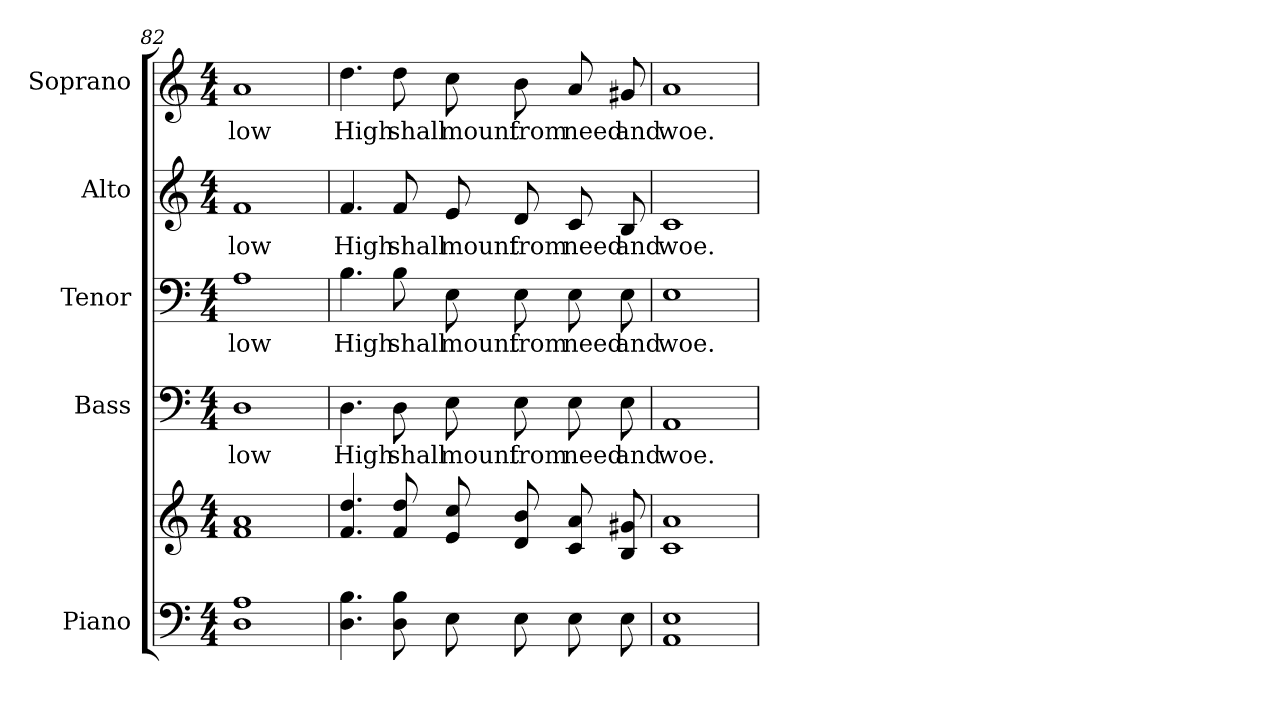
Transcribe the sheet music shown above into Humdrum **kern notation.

**kern	**kern	**kern	**text	**kern	**text	**kern	**text	**kern	**text
*part5	*part5	*part4	*part4	*part3	*part3	*part2	*part2	*part1	*part1
*staff6	*staff5	*staff4	*staff4	*staff3	*staff3	*staff2	*staff2	*staff1	*staff1
*I"Piano	*	*I"Bass	*	*I"Tenor	*	*I"Alto	*	*I"Soprano	*
*I'Pno.	*	*I'B.	*	*I'T.	*	*I'A.	*	*I'S.	*
*clefF4	*clefG2	*clefF4	*	*clefF4	*	*clefG2	*	*clefG2	*
*k[]	*k[]	*k[]	*	*k[]	*	*k[]	*	*k[]	*
*C:	*C:	*C:	*	*C:	*	*C:	*	*C:	*
*M4/4	*M4/4	*M4/4	*	*M4/4	*	*M4/4	*	*M4/4	*
=82	=82	=82	=82	=82	=82	=82	=82	=82	=82
!	!	!	!LO:LY:b:color=#000000	!	!	!	!	!	!
!	!	!	!	!	!LO:LY:b:color=#000000	!	!	!	!
!	!	!	!	!	!	!	!LO:LY:b:color=#000000	!	!
!	!	!	!	!	!	!	!	!	!LO:LY:b:color=#000000
1Di 1Ai	1fi 1ai	1Di	low	1Ai	low	1fi	low	1ai	low
!!LO:LB:g=z
=83	=83	=83	=83	=83	=83	=83	=83	=83	=83
!	!	!	!LO:LY:b:color=#000000	!	!	!	!	!	!
!	!	!	!	!	!LO:LY:b:color=#000000	!	!	!	!
!	!	!	!	!	!	!	!LO:LY:b:color=#000000	!	!
!	!	!	!	!	!	!	!	!	!LO:LY:b:color=#000000
4.Di\ 4.Bi	4.fi/ 4.ddi	4.Di\	High	4.Bi\	High	4.fi/	High	4.ddi\	High
!	!	!	!LO:LY:b:color=#000000	!	!	!	!	!	!
!	!	!	!	!	!LO:LY:b:color=#000000	!	!	!	!
!	!	!	!	!	!	!	!LO:LY:b:color=#000000	!	!
!	!	!	!	!	!	!	!	!	!LO:LY:b:color=#000000
8Di\ 8Bi	8fi/ 8ddi	8Di\	shall	8Bi\	shall	8fi/	shall	8ddi\	shall
!	!	!	!LO:LY:b:color=#000000	!	!	!	!	!	!
!	!	!	!	!	!LO:LY:b:color=#000000	!	!	!	!
!	!	!	!	!	!	!	!LO:LY:b:color=#000000	!	!
!	!	!	!	!	!	!	!	!	!LO:LY:b:color=#000000
8Ei\	8ei/ 8cci	8Ei\	mount	8Ei\	mount	8ei/	mount	8cci\	mount
!	!	!	!LO:LY:b:color=#000000	!	!	!	!	!	!
!	!	!	!	!	!LO:LY:b:color=#000000	!	!	!	!
!	!	!	!	!	!	!	!LO:LY:b:color=#000000	!	!
!	!	!	!	!	!	!	!	!	!LO:LY:b:color=#000000
8Ei\	8di/ 8bi	8Ei\	from	8Ei\	from	8di/	from	8bi\	from
!	!	!	!LO:LY:b:color=#000000	!	!	!	!	!	!
!	!	!	!	!	!LO:LY:b:color=#000000	!	!	!	!
!	!	!	!	!	!	!	!LO:LY:b:color=#000000	!	!
!	!	!	!	!	!	!	!	!	!LO:LY:b:color=#000000
8Ei\	8ci/ 8ai	8Ei\	need	8Ei\	need	8ci/	need	8ai/	need
!	!	!	!LO:LY:b:color=#000000	!	!	!	!	!	!
!	!	!	!	!	!LO:LY:b:color=#000000	!	!	!	!
!	!	!	!	!	!	!	!LO:LY:b:color=#000000	!	!
!	!	!	!	!	!	!	!	!	!LO:LY:b:color=#000000
8Ei\	8Bi/ 8g#Xi	8Ei\	and	8Ei\	and	8Bi/	and	8g#Xi/	and
=84	=84	=84	=84	=84	=84	=84	=84	=84	=84
!	!	!	!LO:LY:b:color=#000000	!	!	!	!	!	!
!	!	!	!	!	!LO:LY:b:color=#000000	!	!	!	!
!	!	!	!	!	!	!	!LO:LY:b:color=#000000	!	!
!	!	!	!	!	!	!	!	!	!LO:LY:b:color=#000000
1AAi 1Ei	1ci 1ai	1AAi	woe.	1Ei	woe.	1ci	woe.	1ai	woe.
=	=	=	=	=	=	=	=	=	=
*-	*-	*-	*-	*-	*-	*-	*-	*-	*-
